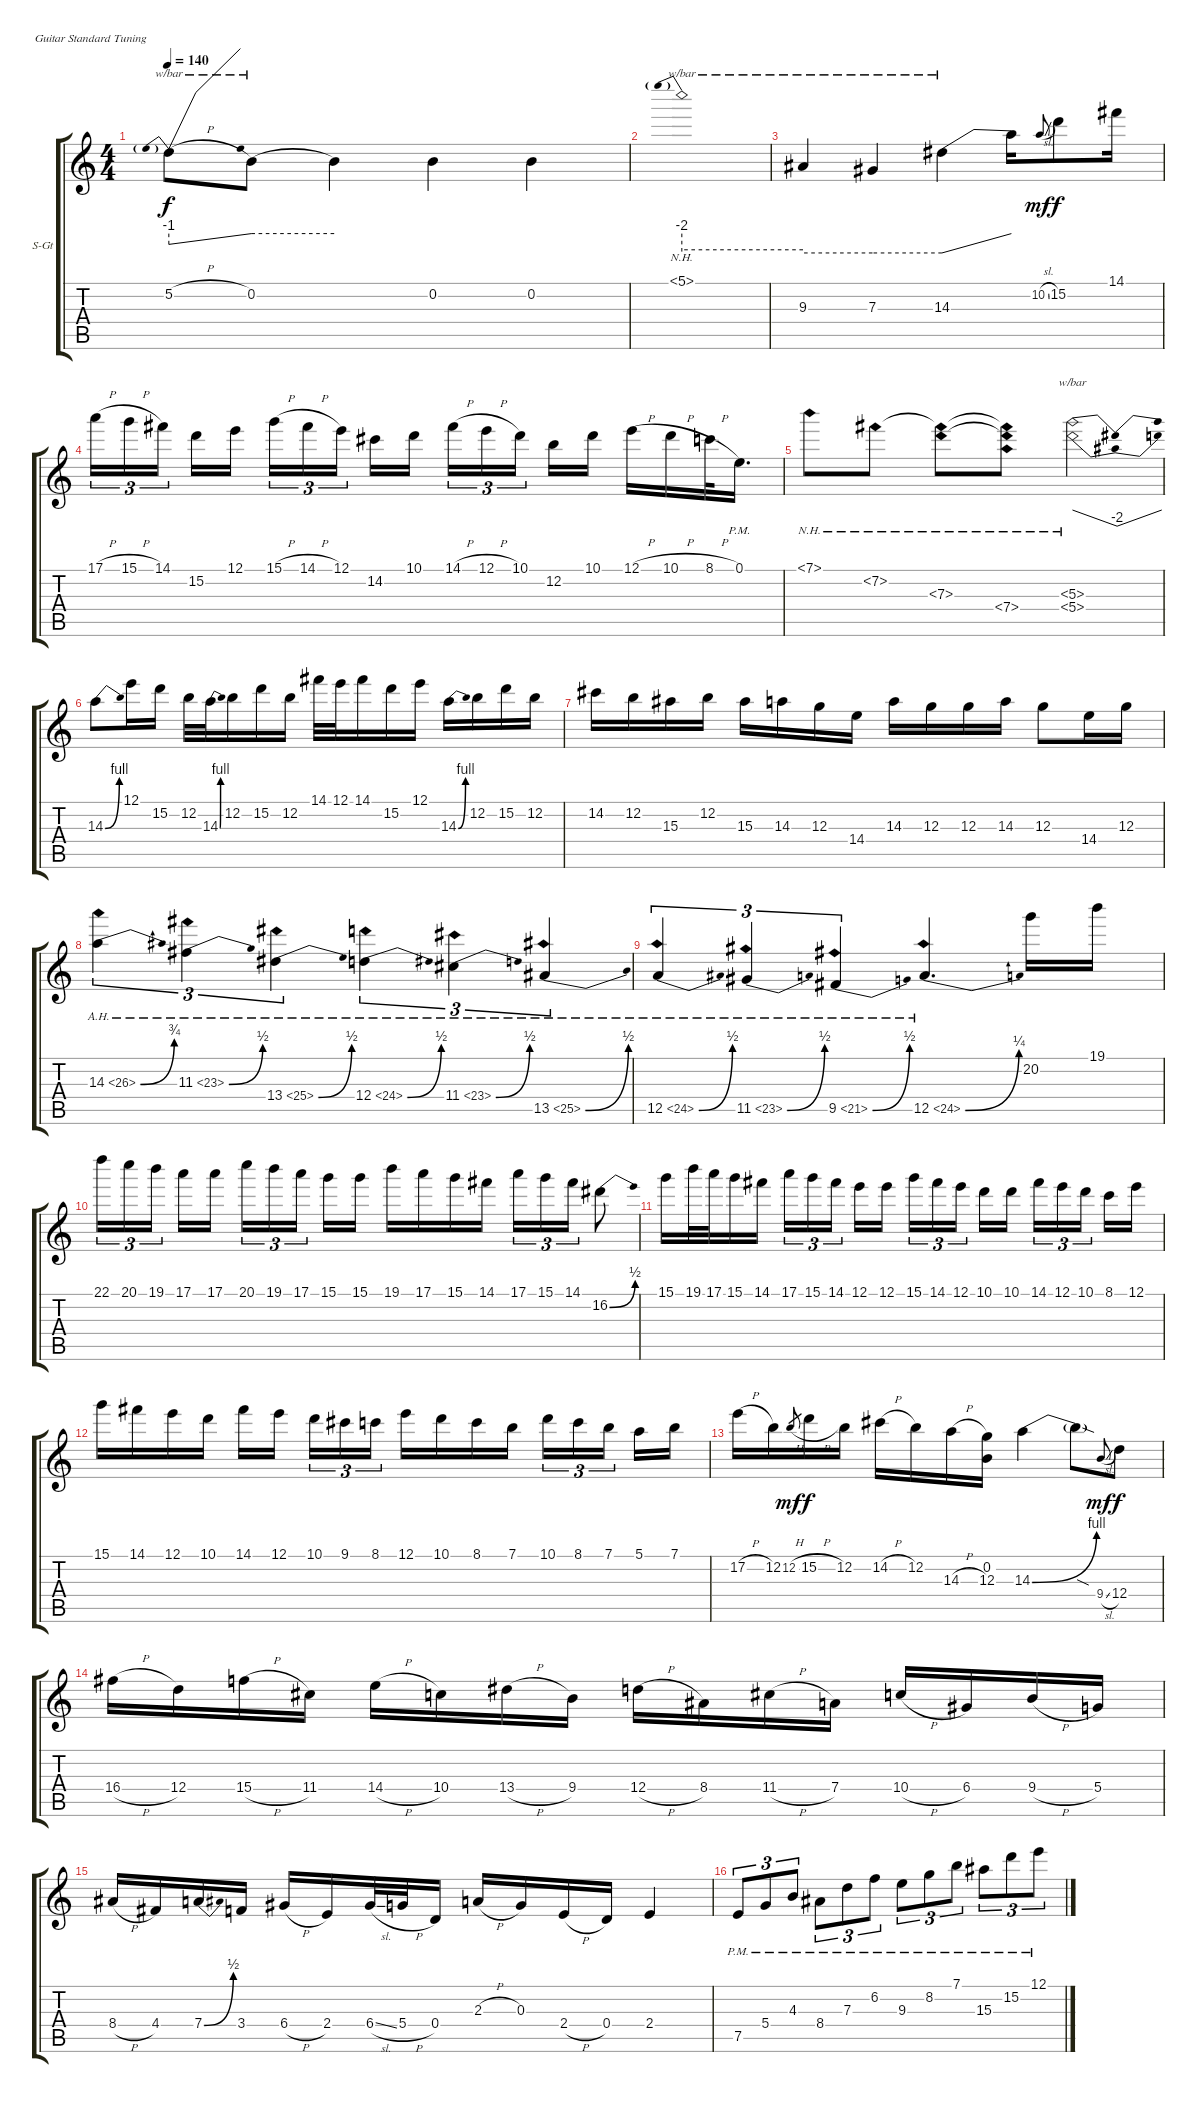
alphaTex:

\defaultSystemsLayout 4
\bracketExtendMode groupsimilarinstruments
\firstSystemTrackNameOrientation horizontal
\otherSystemsTrackNameOrientation horizontal
\track ("kirk Hammentt" "S-Gt") {instrument acousticguitarsteel}
\staff {score tabs}
\tuning (E4 B3 G3 D3 A2 E2)
\ts (4 4)
\tempo 140
\clef g2
\ks c
5.2{h}.8{tbe (predivedive default 0 -4 60 0) dy f instrument acousticguitarsteel} 0.2.8{tbe (hold default 0 0 60 0)} 0.2{t}.4 0.2.4 0.2.4 |
5.1{nh}.1{tbe (predive default 0 -8 60 -8)} |
9.3.4{tbe (hold default 0 -12 60 -12)} 7.3.4{tbe (hold default 0 -12 60 -12)} 14.3.4{tbe (dive default 0 -12 60 0)} 14.3{t}.16 10.2{sl}.8{gr onbeat dy mf} 15.2.8{dy f} 14.1.16 |
17.1{h}.16{tu (3 2)} 15.1{h}.16{tu (3 2)} 14.1.16{tu (3 2)} 15.2.16 12.1.16 15.1{h}.16{tu (3 2)} 14.1{h}.16{tu (3 2)} 12.1.16{tu (3 2)} 14.2.16 10.1.16 14.1{h}.16{tu (3 2)} 12.1{h}.16{tu (3 2)} 10.1.16{tu (3 2)} 12.2.16 10.1.16 12.1{h}.16 10.1{h}.16 8.1{h}.32 0.1{pm}.16{d} |
7.1{nh}.8 7.2{nh}.8 (7.3{nh} 7.2{nh t}).8 (7.2{nh t} 7.3{nh t} 7.4{nh}).8 (5.3{nh} 5.4{nh}).2{tbe (dip default 0 0 30 -8 60 0)} |
14.3{be (bend 0 0 60 4)}.8 12.1.16 15.2.16 12.2.32 14.3{be (bend 0 0 60 4)}.32 12.2.16 15.2.16 12.2.16 14.1.32 12.1.32 14.1.16 15.2.16 12.1.16 14.3{be (bend 0 0 60 4)}.16 12.2.16 15.2.16 12.2.16 |
14.2.16 12.2.16 15.3.16 12.2.16 15.3.16 14.3.16 12.3.16 14.4.16 14.3.16 12.3.16 12.3.16 14.3.16 12.3.8 14.4.16 12.3.16 |
14.3{be (bend 0 0 60 3) ah 12}.4{tu (3 2)} 11.3{be (bend 0 0 60 2) ah 12}.4{tu (3 2)} 13.4{be (bend 0 0 60 2) ah 12}.4{tu (3 2)} 12.4{be (bend 0 0 60 2) ah 12}.4{tu (3 2)} 11.4{be (bend 0 0 60 2) ah 12}.4{tu (3 2)} 13.5{be (bend 0 0 60 2) ah 12}.4{tu (3 2)} |
12.5{be (bend 0 0 60 2) ah 12}.4{tu (3 2)} 11.5{be (bend 0 0 60 2) ah 12}.4{tu (3 2)} 9.5{be (bend 0 0 60 2) ah 12}.4{tu (3 2)} 12.5{be (bend 0 0 60 1) ah 12}.4{d} 20.2.16 19.1.16 |
22.1.16{tu (3 2)} 20.1.16{tu (3 2)} 19.1.16{tu (3 2)} 17.1.16 17.1.16 20.1.16{tu (3 2)} 19.1.16{tu (3 2)} 17.1.16{tu (3 2)} 15.1.16 15.1.16 19.1.16 17.1.16 15.1.16 14.1.16 17.1.16{tu (3 2)} 15.1.16{tu (3 2)} 14.1.16{tu (3 2)} 16.2{be (bend 0 0 60 2)}.8 |
15.1.16 19.1.32 17.1.32 15.1.16 14.1.16 17.1.16{tu (3 2)} 15.1.16{tu (3 2)} 14.1.16{tu (3 2)} 12.1.16 12.1.16 15.1.16{tu (3 2)} 14.1.16{tu (3 2)} 12.1.16{tu (3 2)} 10.1.16 10.1.16 14.1.16{tu (3 2)} 12.1.16{tu (3 2)} 10.1.16{tu (3 2)} 8.1.16 12.1.16 |
15.1.16 14.1.16 12.1.16 10.1.16 14.1.16 12.1.16 10.1.16{tu (3 2)} 9.1.16{tu (3 2)} 8.1.16{tu (3 2)} 12.1.16 10.1.16 8.1.16 7.1.16 10.1.16{tu (3 2)} 8.1.16{tu (3 2)} 7.1.16{tu (3 2)} 5.1.16 7.1.16 |
17.2{h}.16 12.2.16 12.2{h}.8{gr dy mf} 15.2{h}.16{dy f} 12.2.16 14.2{h}.16 12.2.16 14.3{h}.16 (0.2 12.3).16 14.3{be (bend 0 0 60 4)}.4 14.3{sod t}.8 9.4{sl}.8{gr onbeat dy mf} 12.4.8{dy f} |
16.4{h}.16 12.4.16 15.4{h}.16 11.4.16 14.4{h}.16 10.4.16 13.4{h}.16 9.4.16 12.4{h}.16 8.4.16 11.4{h}.16 7.4.16 10.4{h}.16 6.4.16 9.4{h}.16 5.4.16 |
8.4{h}.16 4.4.16 7.4{be (bend 0 0 60 2)}.16 3.4.16 6.4{h}.16 2.4.16 6.4{sl}.32 5.4{h}.32 0.4.16 2.3{h}.16 0.3.16 2.4{h}.16 0.4.16 2.4.4 |
7.5{pm}.8{tu (3 2)} 5.4{pm}.8{tu (3 2)} 4.3{pm}.8{tu (3 2)} 8.4{pm}.8{tu (3 2)} 7.3{pm}.8{tu (3 2)} 6.2{pm}.8{tu (3 2)} 9.3{pm}.8{tu (3 2)} 8.2{pm}.8{tu (3 2)} 7.1{pm}.8{tu (3 2)} 15.3{pm}.8{tu (3 2)} 15.2{pm}.8{tu (3 2)} 12.1{pm}.8{tu (3 2)}
